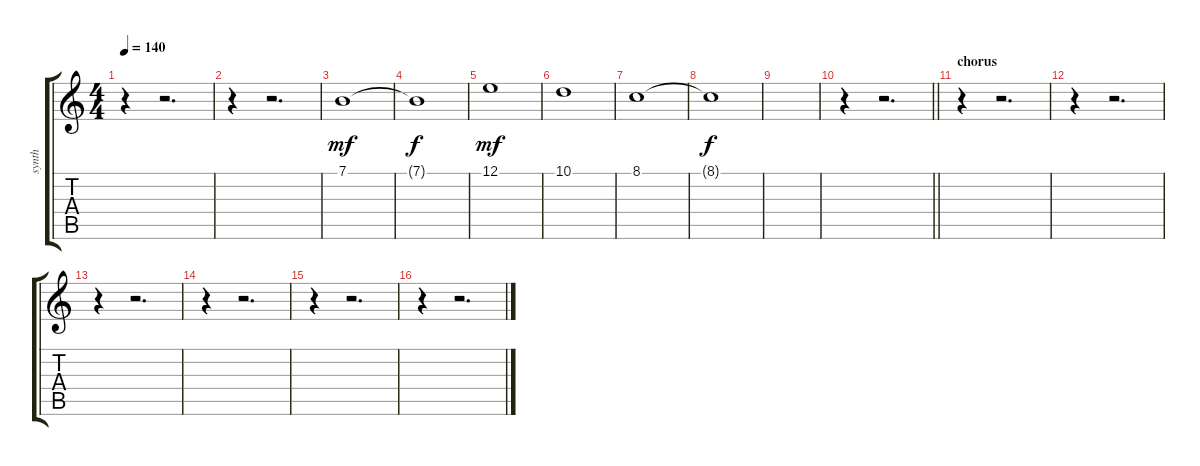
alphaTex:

\track ("synth" "synth") {instrument synthstrings1}
\staff {score tabs}
\tuning (E4 B3 G3 D3 A2 E2) {hide}
\ts (4 4)
\tempo 140
\clef g2
\ks c
r.4{dy f} r.2{d} |
r.4 r.2{d} |
7.1.1{dy mf} |
7.1{t}.1{dy f} |
12.1.1{dy mf} |
10.1.1 |
8.1.1 |
8.1{t}.1{dy f} |
|
\barLineRight lightlight
r.4 r.2{d} |
\section ("" "chorus")
r.4 r.2{d} |
r.4 r.2{d} |
r.4 r.2{d} |
r.4 r.2{d} |
r.4 r.2{d} |
r.4 r.2{d}
